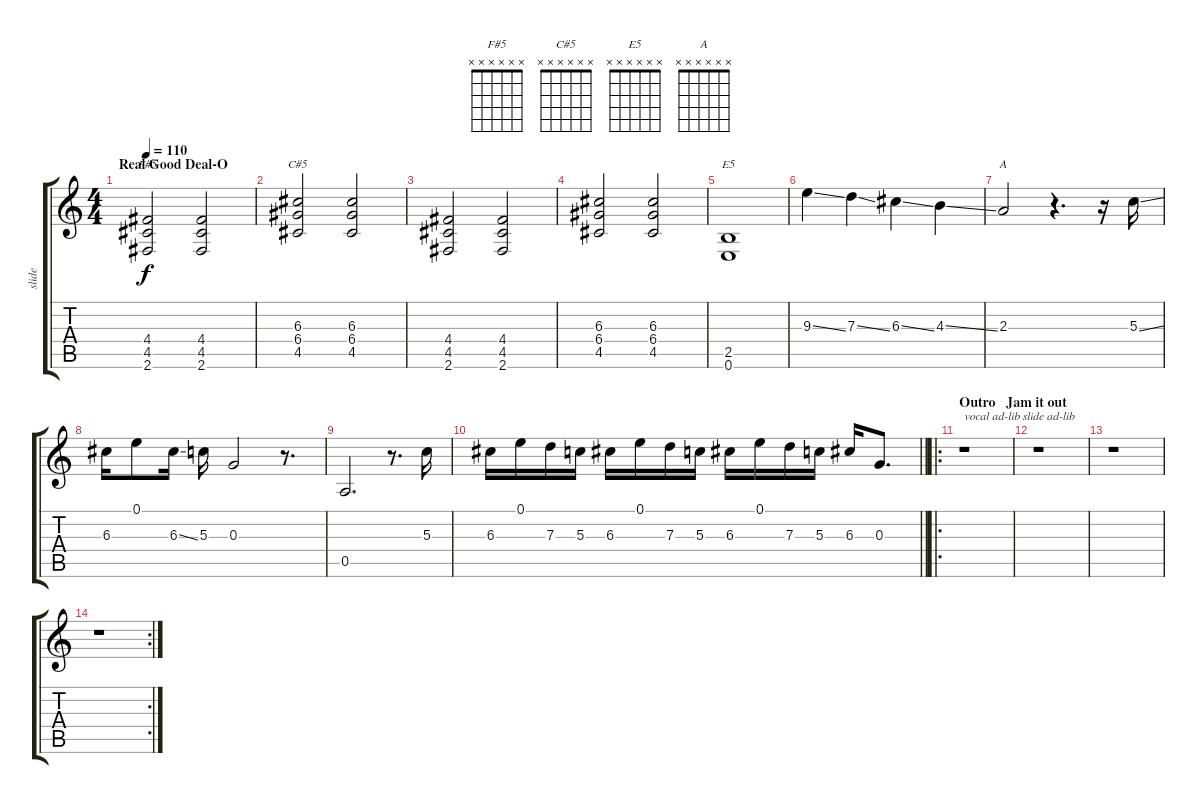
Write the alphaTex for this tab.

\track ("slide" "slide") {instrument overdrivenguitar}
\staff {score tabs}
\tuning (E4 B3 G3 D3 A2 E2) {hide}
\chord ("F#5" x x x x x x)
\chord ("C#5" x x x x x x)
\chord ("E5" x x x x x x)
\chord ("A" x x x x x x)
\ts (4 4)
\section ("" "Real Good Deal-O")
\tempo 110
\clef g2
\ks c
(4.4 4.5 2.6).2{ch "F#5" dy f} (4.4 4.5 2.6).2 |
(6.3 6.4 4.5).2{ch "C#5"} (6.3 6.4 4.5).2 |
(4.4 4.5 2.6).2 (4.4 4.5 2.6).2 |
(6.3 6.4 4.5).2 (6.3 6.4 4.5).2 |
(2.5 0.6).1{ch "E5"} |
9.3{ss}.4 7.3{ss}.4 6.3{ss}.4 4.3{ss}.4 |
2.3.2{ch "A"} r.4{d} r.16 5.3{ss}.16 |
6.3.16 0.1.8 6.3{ss}.16 5.3.16 0.3.2 r.8{d} |
0.5.2{d} r.8{d} 5.3.16 |
\barLineRight lightlight
6.3.16 0.1.16 7.3.16 5.3.16 6.3.16 0.1.16 7.3.16 5.3.16 6.3.16 0.1.16 7.3.16 5.3.16 6.3.16 0.3.8{d} |
\ro
\section ("" "Outro   Jam it out")
r.1{txt "vocal ad-lib slide ad-lib"} |
r.1 |
r.1 |
\rc 2
r.1
